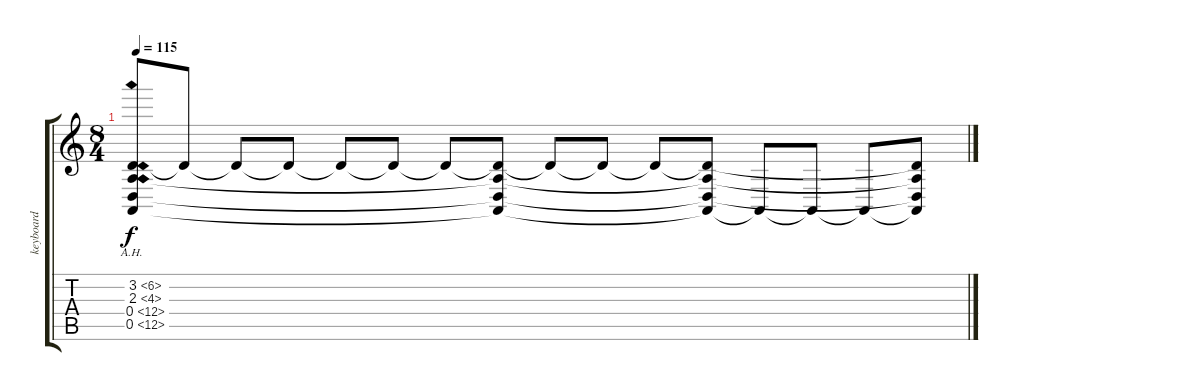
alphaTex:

\track ("keyboard" "keyboard") {instrument stringensemble1}
\staff {score tabs}
\tuning (E4 B3 G3 D3 A2 E2) {hide}
\ts (8 4)
\tempo 115
\clef g2
\ks c
(3.2{ah 3} 2.3{ah 2} 0.4{ah 12} 0.5{ah 12}).8{dy f} 3.2{t}.8 3.2{t}.8 3.2{t}.8 3.2{t}.8 3.2{t}.8 3.2{t}.8 (3.2{t} 2.3{t} 0.4{t} 0.5{t}).8 3.2{t}.8 3.2{t}.8 3.2{t}.8 (3.2{t} 2.3{t} 0.4{t} 0.5{t}).8 0.5{t}.8 0.5{t}.8 0.5{t}.8 (3.2{t} 2.3{t} 0.4{t} 0.5{t}).8
